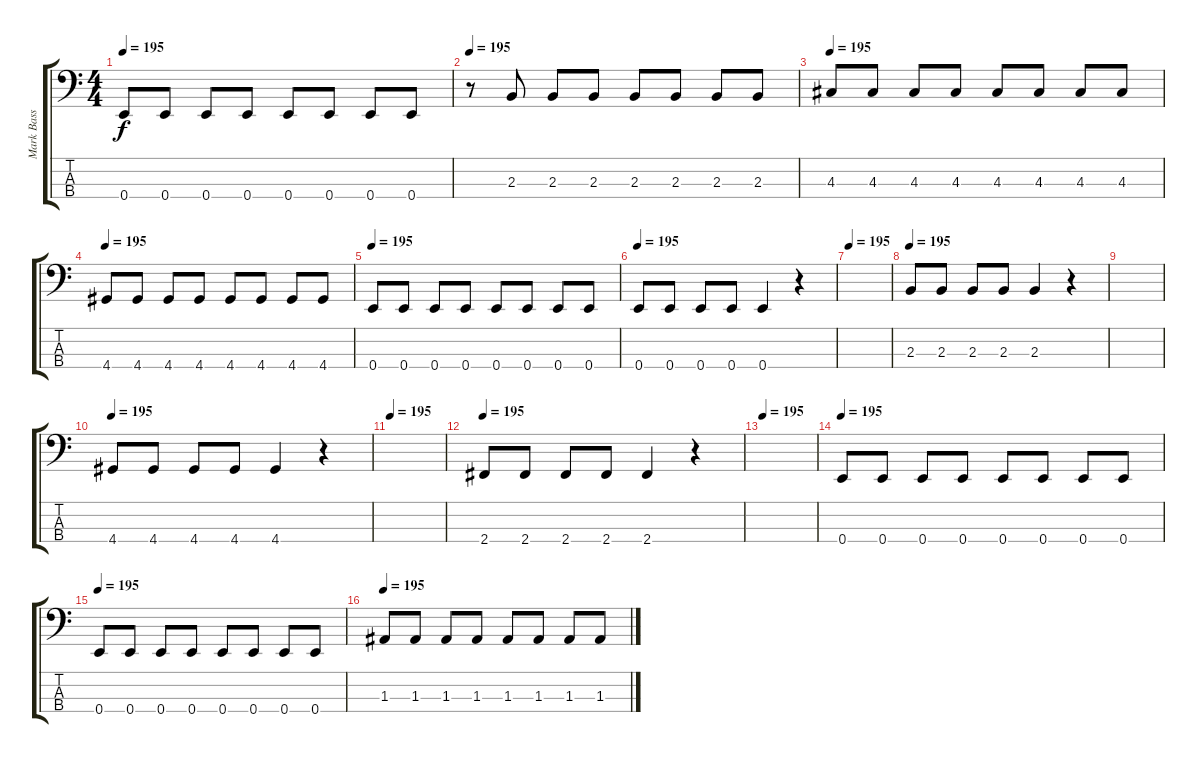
\track ("Mark Bass" "Mark Bass") {instrument electricbasspick}
\staff {score tabs}
\tuning (G2 D2 A1 E1) {hide}
\ts (4 4)
\tempo 195
\clef f4
\ks c
0.4.8{dy f} 0.4.8 0.4.8 0.4.8 0.4.8 0.4.8 0.4.8 0.4.8 |
\tempo 195
r.8 2.3.8 2.3.8 2.3.8 2.3.8 2.3.8 2.3.8 2.3.8 |
\tempo 195
4.3.8 4.3.8 4.3.8 4.3.8 4.3.8 4.3.8 4.3.8 4.3.8 |
\tempo 195
4.4.8 4.4.8 4.4.8 4.4.8 4.4.8 4.4.8 4.4.8 4.4.8 |
\tempo 195
0.4.8 0.4.8 0.4.8 0.4.8 0.4.8 0.4.8 0.4.8 0.4.8 |
\tempo 195
0.4.8 0.4.8 0.4.8 0.4.8 0.4.4 r.4 |
\tempo 195
|
\tempo 195
2.3.8 2.3.8 2.3.8 2.3.8 2.3.4 r.4 |
|
\tempo 195
4.4.8 4.4.8 4.4.8 4.4.8 4.4.4 r.4 |
\tempo 195
|
\tempo 195
2.4.8 2.4.8 2.4.8 2.4.8 2.4.4 r.4 |
\tempo 195
|
\tempo 195
0.4.8 0.4.8 0.4.8 0.4.8 0.4.8 0.4.8 0.4.8 0.4.8 |
\tempo 195
0.4.8 0.4.8 0.4.8 0.4.8 0.4.8 0.4.8 0.4.8 0.4.8 |
\tempo 195
1.3.8 1.3.8 1.3.8 1.3.8 1.3.8 1.3.8 1.3.8 1.3.8
